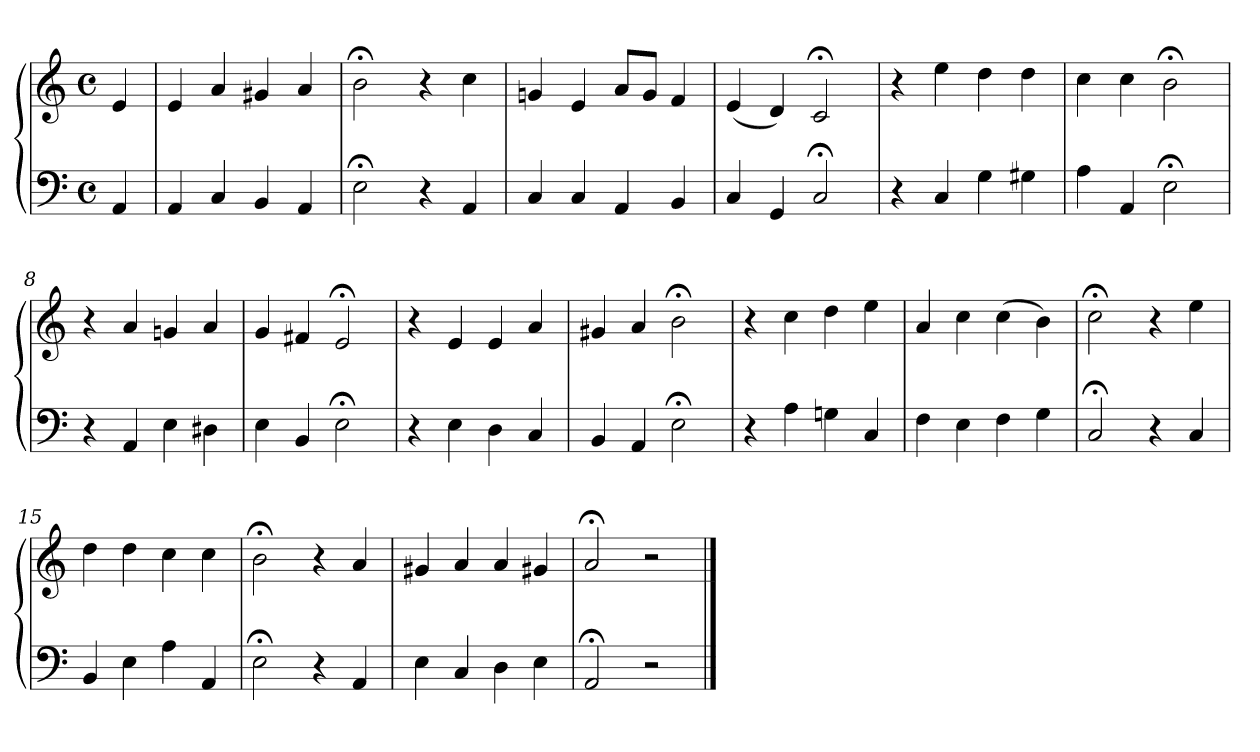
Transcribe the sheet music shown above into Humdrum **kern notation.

**kern	**kern
*part1	*part1
*staff2	*staff1
*clefF4	*clefG2
*M4/4	*M4/4
*met(c)	*met(c)
=1	=1
4AA	4e
=2	=2
4AA	4e
4C	4a
4BB	4g#X
4AA	4a
=3	=3
2E;<	2b;<
4r	4r
4AA	4cc
=4	=4
4C	4gn
4C	4e
4AA	8aL
.	8gJ
4BB	4f
=5	=5
4C	(4e
4GG	4d)
2C;<	2c;<
=6	=6
4r	4r
4C	4ee
4G	4dd
4G#X	4dd
=7	=7
4A	4cc
4AA	4cc
2E;<	2b;<
=8	=8
4r	4r
4AA	4a
4E	4gn
4D#X	4a
!!LO:LB:g=z
=9	=9
4E	4g
4BB	4f#X
2E;<	2e;<
=10	=10
4r	4r
4E	4e
4D	4e
4C	4a
=11	=11
4BB	4g#X
4AA	4a
2E;<	2b;<
=12	=12
4r	4r
4A	4cc
4Gn	4dd
4C	4ee
=13	=13
4F	4a
4E	4cc
4F	(4cc
4G	4b)
=14	=14
2C;<	2cc;<
4r	4r
4C	4ee
=15	=15
4BB	4dd
4E	4dd
4A	4cc
4AA	4cc
=16	=16
2E;<	2b;<
4r	4r
4AA	4a
=17	=17
4E	4g#X
4C	4a
4D	4a
4E	4g#X
!!LO:LB:g=z
=18	=18
2AA;<	2a;<
2r	2r
==	==
*-	*-
